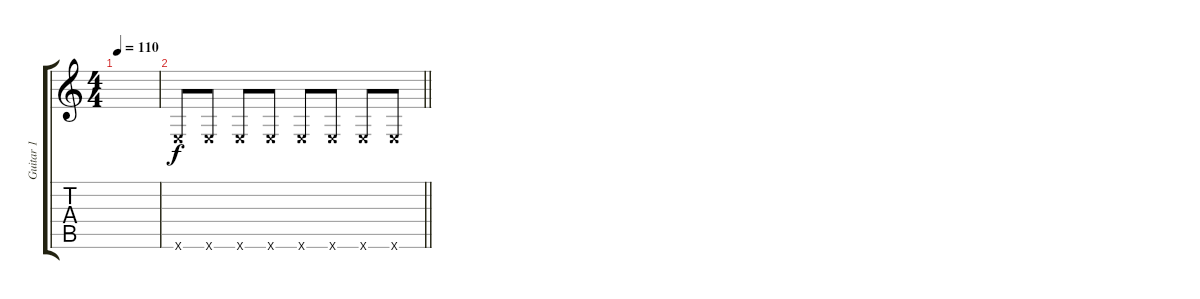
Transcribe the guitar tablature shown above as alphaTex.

\track ("Guitar 1" "Guitar 1") {instrument distortionguitar}
\staff {score tabs}
\tuning (E4 B3 G3 D3 A2 E2) {hide}
\ts (4 4)
\tempo 110
\clef g2
\ks c
|
\barLineRight lightlight
0.6{x}.8 0.6{x}.8 0.6{x}.8 0.6{x}.8 0.6{x}.8 0.6{x}.8 0.6{x}.8 0.6{x}.8
